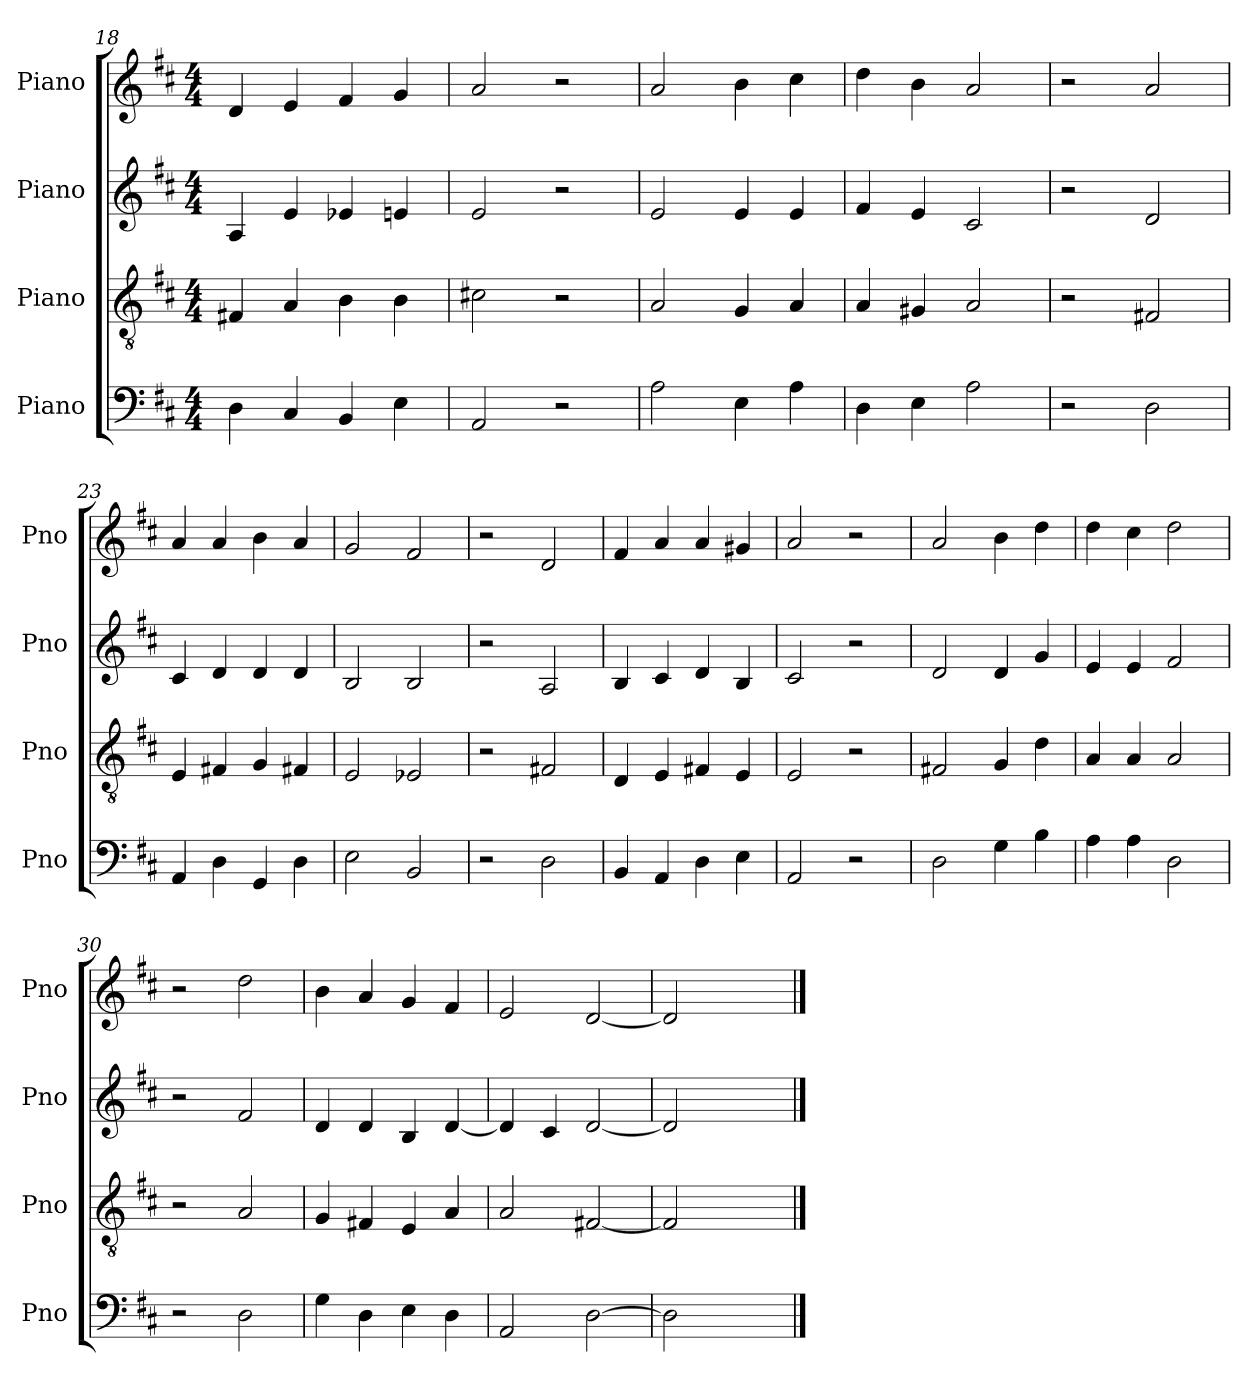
**kern	**kern	**kern	**kern
*part4	*part3	*part2	*part1
*staff4	*staff3	*staff2	*staff1
*I"Piano	*I"Piano	*I"Piano	*I"Piano
*I'Pno	*I'Pno	*I'Pno	*I'Pno
*clefF4	*clefGv2	*clefG2	*clefG2
*k[f#c#]	*k[f#c#]	*k[f#c#]	*k[f#c#]
*M4/4	*M4/4	*M4/4	*M4/4
=18	=18	=18	=18
4D\	4F#X/	4A/	4d/
4C#/	4A/	4e/	4e/
4BB/	4B\	4e-X/	4f#/
4E\	4B\	4en/	4g/
!!LO:LB:g=z
=19	=19	=19	=19
2AA/	2c#X\	2e/	2a/
2r	2r	2r	2r
=20	=20	=20	=20
2A\	2A/	2e/	2a/
4E\	4G/	4e/	4b\
4A\	4A/	4e/	4cc#\
=21	=21	=21	=21
4D\	4A/	4f#/	4dd\
4E\	4G#X/	4e/	4b\
2A\	2A/	2c#/	2a/
=22	=22	=22	=22
2r	2r	2r	2r
2D\	2F#X/	2d/	2a/
=23	=23	=23	=23
4AA/	4E/	4c#/	4a/
4D\	4F#X/	4d/	4a/
4GG/	4G/	4d/	4b\
4D\	4F#X/	4d/	4a/
=24	=24	=24	=24
2E\	2E/	2B/	2g/
2BB/	2E-X/	2B/	2f#/
=25	=25	=25	=25
2r	2r	2r	2r
2D\	2F#X/	2A/	2d/
=26	=26	=26	=26
4BB/	4D/	4B/	4f#/
4AA/	4E/	4c#/	4a/
4D\	4F#X/	4d/	4a/
4E\	4E/	4B/	4g#X/
=27	=27	=27	=27
2AA/	2E/	2c#/	2a/
2r	2r	2r	2r
=28	=28	=28	=28
2D\	2F#X/	2d/	2a/
4G\	4G/	4d/	4b\
4B\	4d\	4g/	4dd\
!!LO:PB:g=z
=29	=29	=29	=29
4A\	4A/	4e/	4dd\
4A\	4A/	4e/	4cc#\
2D\	2A/	2f#/	2dd\
=30	=30	=30	=30
2r	2r	2r	2r
2D\	2A/	2f#/	2dd\
=31	=31	=31	=31
4G\	4G/	4d/	4b\
4D\	4F#X/	4d/	4a/
4E\	4E/	4B/	4g/
4D\	4A/	[4d/	4f#/
=32	=32	=32	=32
2AA/	2A/	4d/]	2e/
.	.	4c#/	.
[2D\	[2F#X/	[2d/	[2d/
=33	=33	=33	=33
2D\]	2F#/]	2d/]	2d/]
2ryy	2ryy	2ryy	2ryy
==	==	==	==
*-	*-	*-	*-
